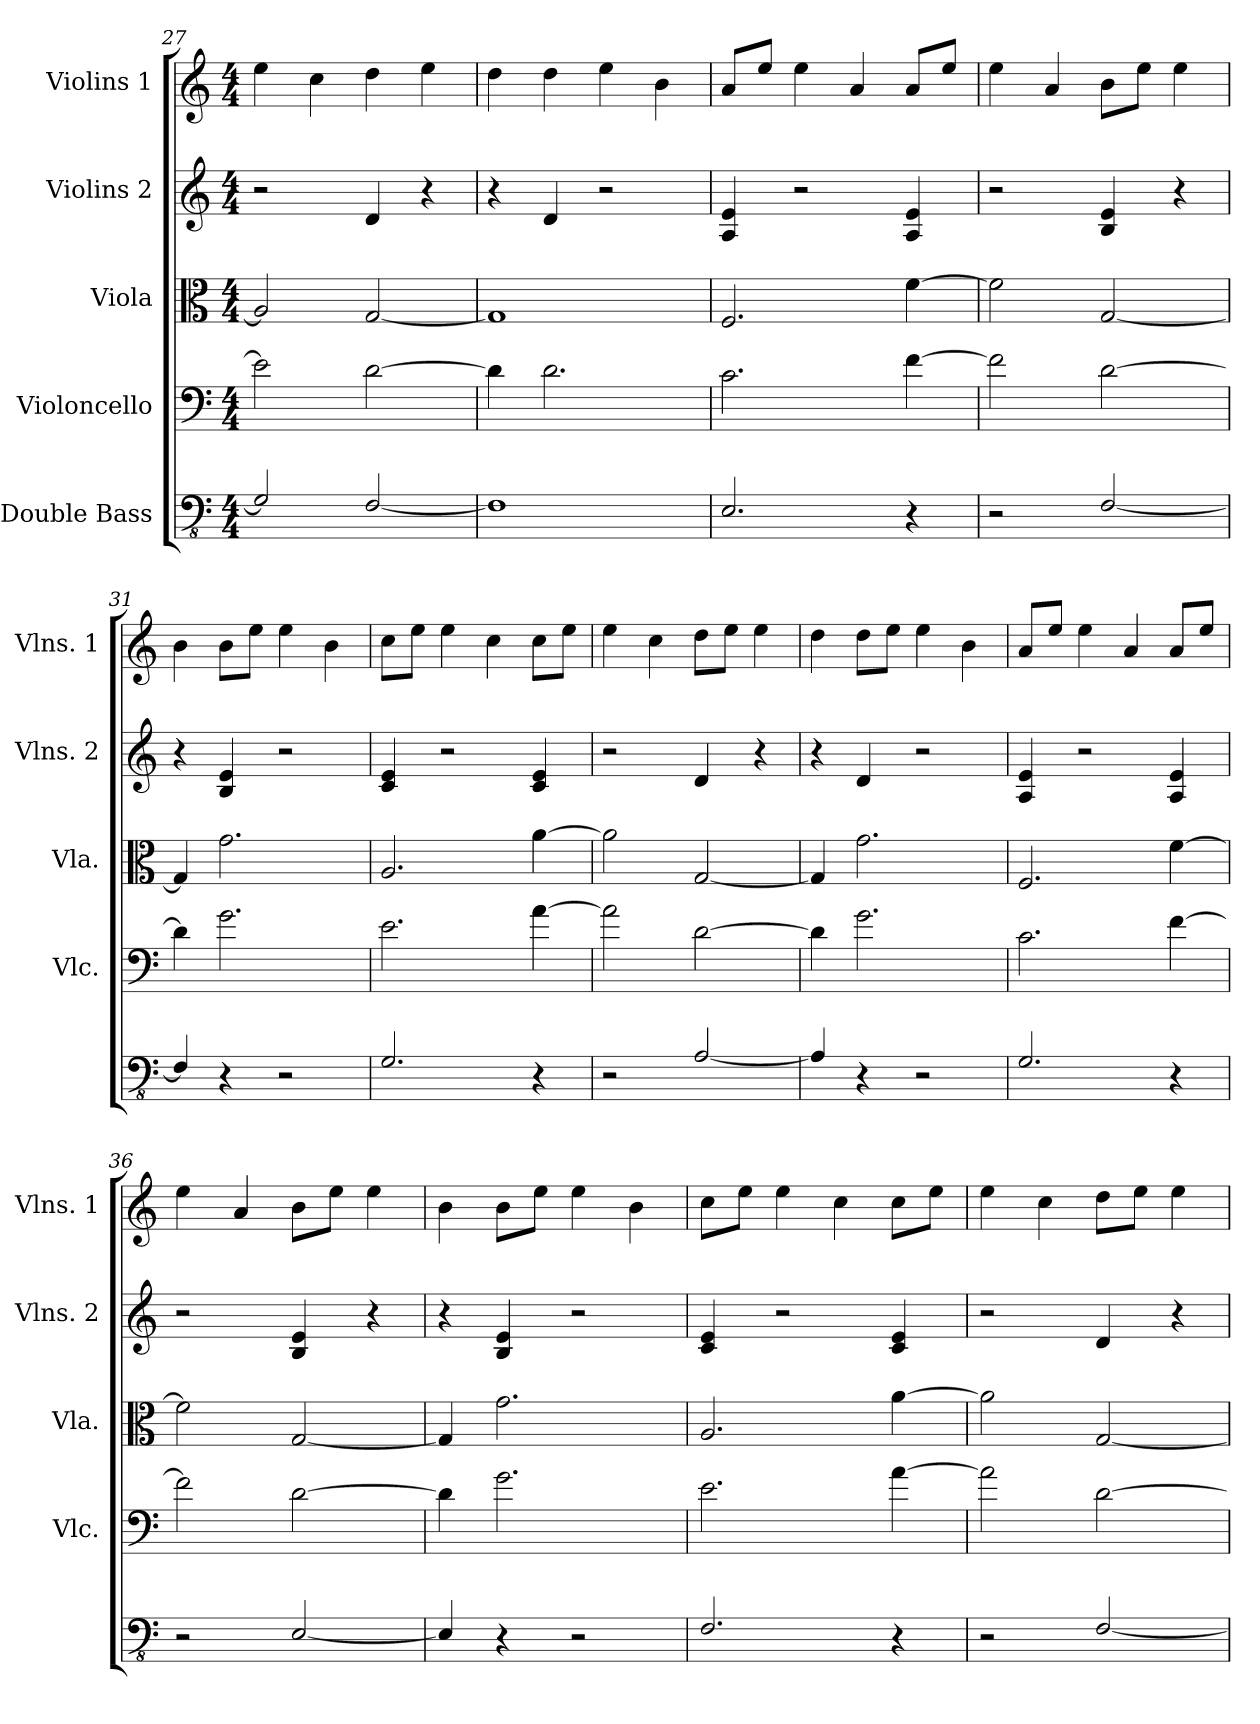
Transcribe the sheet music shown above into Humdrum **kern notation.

**kern	**kern	**kern	**kern	**kern
*part5	*part4	*part3	*part2	*part1
*staff5	*staff4	*staff3	*staff2	*staff1
*I"Double Bass	*I"Violoncello	*I"Viola	*I"Violins 2	*I"Violins 1
*	*I'Vlc.	*I'Vla.	*I'Vlns. 2	*I'Vlns. 1
*clefFv4	*clefF4	*clefC3	*clefG2	*clefG2
*ITrd7c12	*	*	*	*
*k[]	*k[]	*k[]	*k[]	*k[]
*C:	*C:	*C:	*C:	*C:
*M4/4	*M4/4	*M4/4	*M4/4	*M4/4
=27	=27	=27	=27	=27
2GGG/]	2e\]	2A/]	2r	4ee\
.	.	.	.	4cc\
[2FFF/	[2d\	[2G/	4d/	4dd\
.	.	.	4r	4ee\
!!LO:PB:g=z
=28	=28	=28	=28	=28
1FFF]	4d\]	1G]	4r	4dd\
.	2.d\	.	4d/	4dd\
.	.	.	2r	4ee\
.	.	.	.	4b\
=29	=29	=29	=29	=29
2.EEE/	2.c\	2.F/	4A/ 4e/	8a/L
.	.	.	.	8ee/J
.	.	.	2r	4ee\
.	.	.	.	4a/
4r	[4f\	[4f\	4A/ 4e/	8a/L
.	.	.	.	8ee/J
=30	=30	=30	=30	=30
2r	2f\]	2f\]	2r	4ee\
.	.	.	.	4a/
[2FFF/	[2d\	[2G/	4B/ 4e/	8b\L
.	.	.	.	8ee\J
.	.	.	4r	4ee\
=31	=31	=31	=31	=31
4FFF/]	4d\]	4G/]	4r	4b\
4r	2.g\	2.g\	4B/ 4e/	8b\L
.	.	.	.	8ee\J
2r	.	.	2r	4ee\
.	.	.	.	4b\
=32	=32	=32	=32	=32
2.GGG/	2.e\	2.A/	4c/ 4e/	8cc\L
.	.	.	.	8ee\J
.	.	.	2r	4ee\
.	.	.	.	4cc\
4r	[4a\	[4a\	4c/ 4e/	8cc\L
.	.	.	.	8ee\J
=33	=33	=33	=33	=33
2r	2a\]	2a\]	2r	4ee\
.	.	.	.	4cc\
[2AAA/	[2d\	[2G/	4d/	8dd\L
.	.	.	.	8ee\J
.	.	.	4r	4ee\
=34	=34	=34	=34	=34
4AAA/]	4d\]	4G/]	4r	4dd\
4r	2.g\	2.g\	4d/	8dd\L
.	.	.	.	8ee\J
2r	.	.	2r	4ee\
.	.	.	.	4b\
=35	=35	=35	=35	=35
2.GGG/	2.c\	2.F/	4A/ 4e/	8a/L
.	.	.	.	8ee/J
.	.	.	2r	4ee\
.	.	.	.	4a/
4r	[4f\	[4f\	4A/ 4e/	8a/L
.	.	.	.	8ee/J
=36	=36	=36	=36	=36
2r	2f\]	2f\]	2r	4ee\
.	.	.	.	4a/
[2EEE/	[2d\	[2G/	4B/ 4e/	8b\L
.	.	.	.	8ee\J
.	.	.	4r	4ee\
!!LO:LB:g=z
=37	=37	=37	=37	=37
4EEE/]	4d\]	4G/]	4r	4b\
4r	2.g\	2.g\	4B/ 4e/	8b\L
.	.	.	.	8ee\J
2r	.	.	2r	4ee\
.	.	.	.	4b\
=38	=38	=38	=38	=38
2.FFF/	2.e\	2.A/	4c/ 4e/	8cc\L
.	.	.	.	8ee\J
.	.	.	2r	4ee\
.	.	.	.	4cc\
4r	[4a\	[4a\	4c/ 4e/	8cc\L
.	.	.	.	8ee\J
=39	=39	=39	=39	=39
2r	2a\]	2a\]	2r	4ee\
.	.	.	.	4cc\
[2FFF/	[2d\	[2G/	4d/	8dd\L
.	.	.	.	8ee\J
.	.	.	4r	4ee\
=	=	=	=	=
*-	*-	*-	*-	*-
